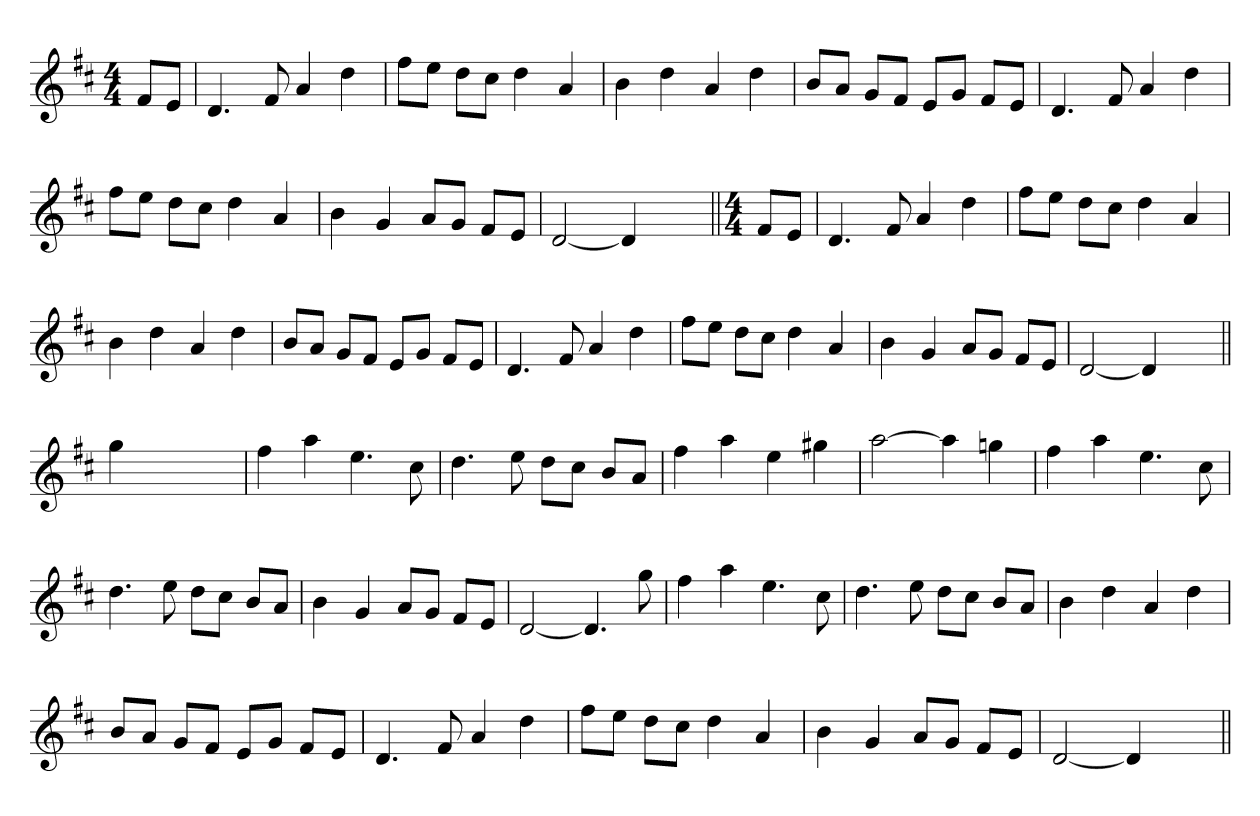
**kern
*part1
*staff1
*clefG2
*k[f#c#]
*D:
*M4/4
=1
8f#L
8eJ
=
4.d
8f#
4a
4dd
=
8ff#L
8eeJ
8ddL
8cc#J
4dd
4a
=
4b
4dd
4a
4dd
=
8bL
8aJ
8gL
8f#J
8eL
8gJ
8f#L
8eJ
=
4.d
8f#
4a
4dd
=
8ff#L
8eeJ
8ddL
8cc#J
4dd
4a
=
4b
4g
8aL
8gJ
8f#L
8eJ
=
[2d
4d]
4ryy
=||
*M4/4
8f#L
8eJ
=
4.d
8f#
4a
4dd
=
8ff#L
8eeJ
8ddL
8cc#J
4dd
4a
=
4b
4dd
4a
4dd
=
8bL
8aJ
8gL
8f#J
8eL
8gJ
8f#L
8eJ
=
4.d
8f#
4a
4dd
=
8ff#L
8eeJ
8ddL
8cc#J
4dd
4a
=
4b
4g
8aL
8gJ
8f#L
8eJ
=
[2d
4d]
4ryy
=||
4gg
2.ryy
=
4ff#
4aa
4.ee
8cc#
=
4.dd
8ee
8ddL
8cc#J
8bL
8aJ
=
4ff#
4aa
4ee
4gg#X
=
[2aa
4aa]
4ggn
=
4ff#
4aa
4.ee
8cc#
=
4.dd
8ee
8ddL
8cc#J
8bL
8aJ
=
4b
4g
8aL
8gJ
8f#L
8eJ
=
[2d
4.d]
8gg
=
4ff#
4aa
4.ee
8cc#
=
4.dd
8ee
8ddL
8cc#J
8bL
8aJ
=
4b
4dd
4a
4dd
=
8bL
8aJ
8gL
8f#J
8eL
8gJ
8f#L
8eJ
=
4.d
8f#
4a
4dd
=
8ff#L
8eeJ
8ddL
8cc#J
4dd
4a
=
4b
4g
8aL
8gJ
8f#L
8eJ
=
[2d
4d]
4ryy
=||
*-
